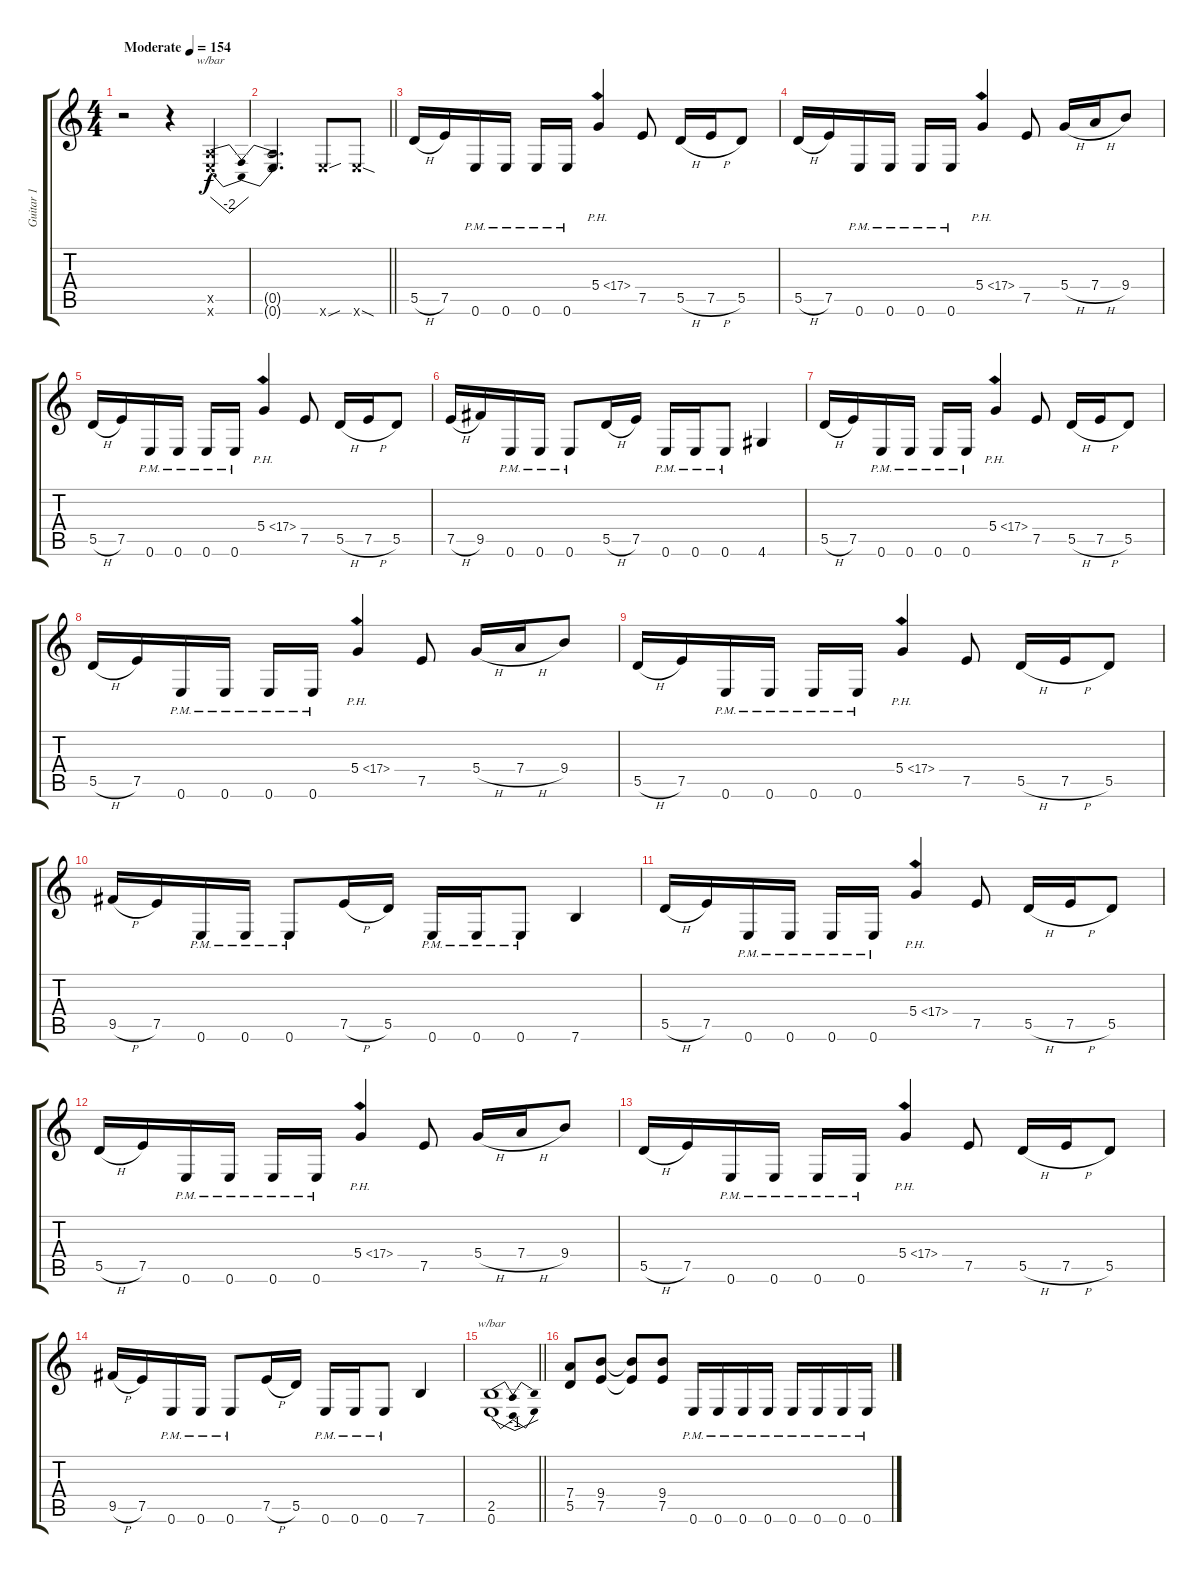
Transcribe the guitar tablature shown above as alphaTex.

\track ("Guitar 1" "Guitar 1") {instrument distortionguitar}
\staff {score tabs}
\tuning (E4 B3 G3 D3 A2 E2) {hide}
\ts (4 4)
\tempo (154 "Moderate")
\clef g2
\ks c
r.2{dy f instrument distortionguitar} r.4 (0.5{x} 0.6{x}).4{tbe (dip default 0 0 30 -8 60 0)} |
\barLineRight lightlight
(0.5{t} 0.6{t}).2{d} 0.6{sou x}.8 0.6{sod x}.8 |
5.5{h}.16 7.5.16 0.6{pm}.16 0.6{pm}.16 0.6{pm}.16 0.6{pm}.16 5.4{ph 12}.4 7.5.8 5.5{h}.16 7.5{h}.16 5.5.8 |
5.5{h}.16 7.5.16 0.6{pm}.16 0.6{pm}.16 0.6{pm}.16 0.6{pm}.16 5.4{ph 12}.4 7.5.8 5.4{h}.16 7.4{h}.16 9.4.8 |
5.5{h}.16 7.5.16 0.6{pm}.16 0.6{pm}.16 0.6{pm}.16 0.6{pm}.16 5.4{ph 12}.4 7.5.8 5.5{h}.16 7.5{h}.16 5.5.8 |
7.5{h}.16 9.5.16 0.6{pm}.16 0.6{pm}.16 0.6{pm}.8 5.5{h}.16 7.5.16 0.6{pm}.16 0.6{pm}.16 0.6{pm}.8 4.6.4 |
5.5{h}.16 7.5.16 0.6{pm}.16 0.6{pm}.16 0.6{pm}.16 0.6{pm}.16 5.4{ph 12}.4 7.5.8 5.5{h}.16 7.5{h}.16 5.5.8 |
5.5{h}.16 7.5.16 0.6{pm}.16 0.6{pm}.16 0.6{pm}.16 0.6{pm}.16 5.4{ph 12}.4 7.5.8 5.4{h}.16 7.4{h}.16 9.4.8 |
5.5{h}.16 7.5.16 0.6{pm}.16 0.6{pm}.16 0.6{pm}.16 0.6{pm}.16 5.4{ph 12}.4 7.5.8 5.5{h}.16 7.5{h}.16 5.5.8 |
9.5{h}.16 7.5.16 0.6{pm}.16 0.6{pm}.16 0.6{pm}.8 7.5{h}.16 5.5.16 0.6{pm}.16 0.6{pm}.16 0.6{pm}.8 7.6.4 |
5.5{h}.16 7.5.16 0.6{pm}.16 0.6{pm}.16 0.6{pm}.16 0.6{pm}.16 5.4{ph 12}.4 7.5.8 5.5{h}.16 7.5{h}.16 5.5.8 |
5.5{h}.16 7.5.16 0.6{pm}.16 0.6{pm}.16 0.6{pm}.16 0.6{pm}.16 5.4{ph 12}.4 7.5.8 5.4{h}.16 7.4{h}.16 9.4.8 |
5.5{h}.16 7.5.16 0.6{pm}.16 0.6{pm}.16 0.6{pm}.16 0.6{pm}.16 5.4{ph 12}.4 7.5.8 5.5{h}.16 7.5{h}.16 5.5.8 |
9.5{h}.16 7.5.16 0.6{pm}.16 0.6{pm}.16 0.6{pm}.8 7.5{h}.16 5.5.16 0.6{pm}.16 0.6{pm}.16 0.6{pm}.8 7.6.4 |
\barLineRight lightlight
(2.5 0.6).1{tbe (dip default 0 0 15 -4 60 0)} |
(7.4 5.5).8 (9.4 7.5).8 (9.4{t} 7.5{t}).8 (9.4 7.5).8 0.6{pm}.16 0.6{pm}.16 0.6{pm}.16 0.6{pm}.16 0.6{pm}.16 0.6{pm}.16 0.6{pm}.16 0.6{pm}.16
